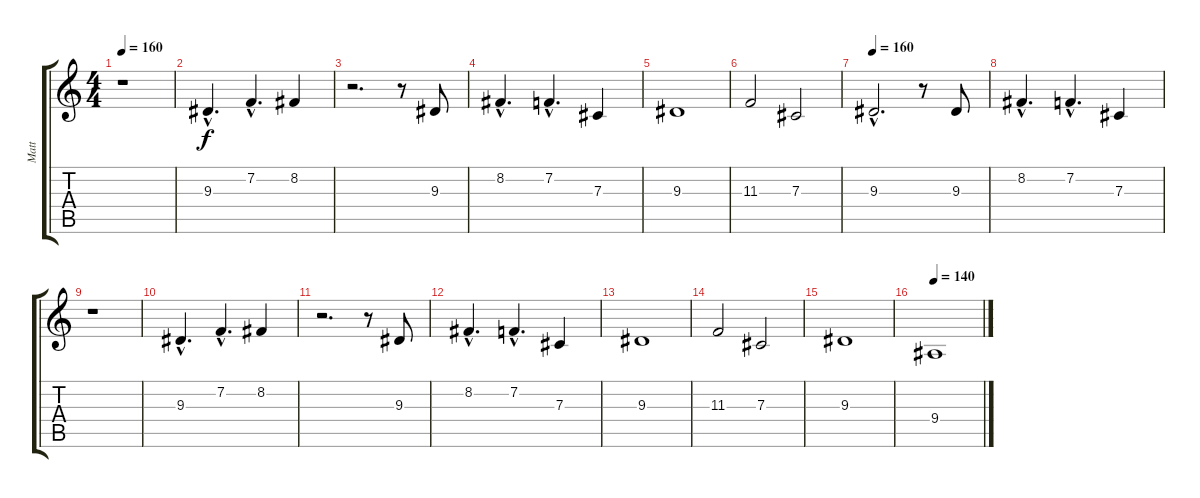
\track ("Matt" "Matt") {instrument lead1square}
\staff {score tabs}
\tuning (Eb4 Bb3 Gb3 Db3 Ab2 Eb2) {hide}
\ts (4 4)
\tempo 160
\clef g2
\ks c
r.1{dy f} |
9.3{hac}.4{d} 7.2{hac}.4{d} 8.2.4 |
r.2{d} r.8 9.3.8 |
8.2{hac}.4{d} 7.2{hac}.4{d} 7.3.4 |
9.3.1 |
11.3.2 7.3.2 |
\tempo 160
9.3{hac}.2{d} r.8 9.3.8 |
8.2{hac}.4{d} 7.2{hac}.4{d} 7.3.4 |
r.1 |
9.3{hac}.4{d} 7.2{hac}.4{d} 8.2.4 |
r.2{d} r.8 9.3.8 |
8.2{hac}.4{d} 7.2{hac}.4{d} 7.3.4 |
9.3.1 |
11.3.2 7.3.2 |
9.3.1 |
\tempo 140
9.4.1
